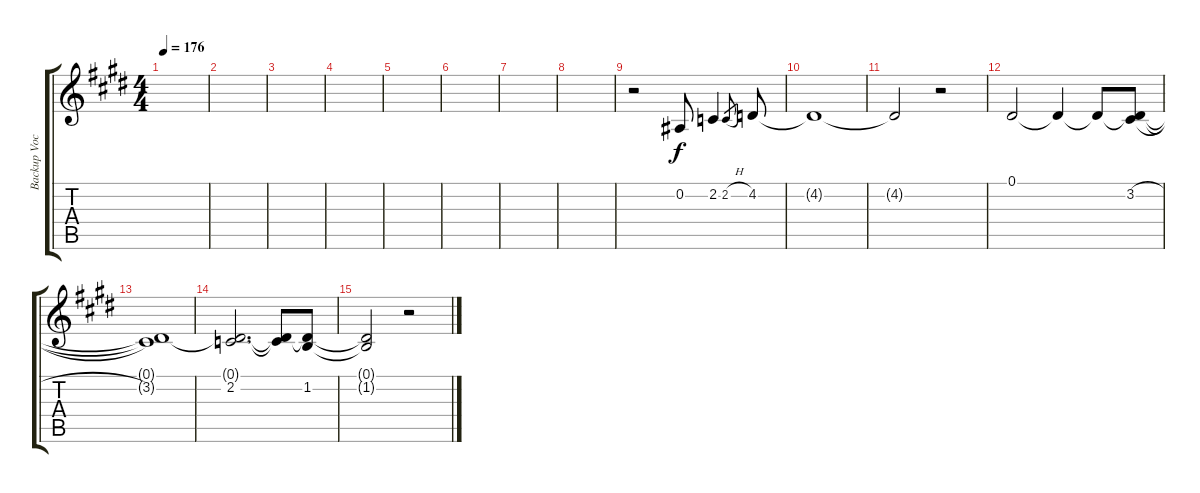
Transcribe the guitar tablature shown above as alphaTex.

\track ("Backup Vocals" "Backup Voc") {instrument altosax}
\staff {score tabs}
\tuning (Eb4 Bb3 Gb3 Db3 Ab2 Eb2) {hide}
\ts (4 4)
\tempo 176
\clef g2
\ks e
|
|
|
|
|
|
|
|
r.2 0.2.8 2.2.4 2.2{h}.8{gr} 4.2.8 |
4.2{t}.1 |
4.2{t}.2 r.2 |
0.1.2 0.1{t}.4 0.1{t}.8 (0.1{t} 3.2{h}).8 |
(0.1{t} 3.2{t}).1 |
(0.1{t} 2.2).2{d} (0.1{t} 2.2{t}).8 (0.1{t} 1.2).8 |
(0.1{t} 1.2{t}).2 r.2
